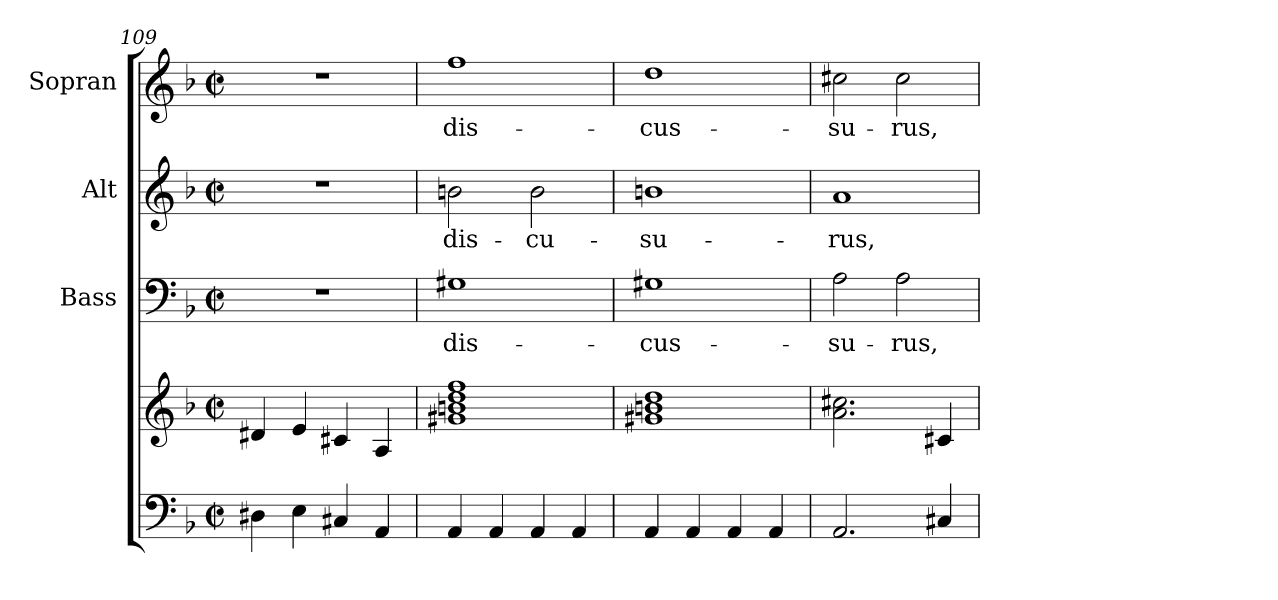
**kern	**kern	**kern	**text	**kern	**text	**kern	**text
*part4	*part4	*part3	*part3	*part2	*part2	*part1	*part1
*staff5	*staff4	*staff3	*staff3	*staff2	*staff2	*staff1	*staff1
*	*	*I"Bass	*	*I"Alt	*	*I"Sopran	*
*	*	*I'B.	*	*I'A.	*	*I'S.	*
*clefF4	*clefG2	*clefF4	*	*clefG2	*	*clefG2	*
*k[b-]	*k[b-]	*k[b-]	*	*k[b-]	*	*k[b-]	*
*F:	*F:	*F:	*	*F:	*	*F:	*
*M2/2	*M2/2	*M2/2	*	*M2/2	*	*M2/2	*
*met(c|)	*met(c|)	*met(c|)	*	*met(c|)	*	*met(c|)	*
=109	=109	=109	=109	=109	=109	=109	=109
4D#X\	4d#X/	1r	.	1r	.	1r	.
4E\	4e/	.	.	.	.	.	.
4C#X/	4c#X/	.	.	.	.	.	.
4AA/	4A/	.	.	.	.	.	.
=110	=110	=110	=110	=110	=110	=110	=110
!	!	!	!LO:LY:b	!	!LO:LY:b	!	!LO:LY:b
4AA/	1g#X 1bn 1dd 1ff	1G#X	dis-	2bn\	dis-	1ff	dis-
4AA/	.	.	.	.	.	.	.
!	!	!	!	!	!LO:LY:b	!	!
4AA/	.	.	.	2b\	-cu-	.	.
4AA/	.	.	.	.	.	.	.
=111	=111	=111	=111	=111	=111	=111	=111
!	!	!	!LO:LY:b	!	!LO:LY:b	!	!LO:LY:b
4AA/	1g#X 1bn 1dd	1G#X	-cus-	1bn	-su-	1dd	-cus-
4AA/	.	.	.	.	.	.	.
4AA/	.	.	.	.	.	.	.
4AA/	.	.	.	.	.	.	.
=112	=112	=112	=112	=112	=112	=112	=112
!	!	!	!LO:LY:b	!	!LO:LY:b	!	!LO:LY:b
2.AA/	2.a\ 2.cc#X\	2A\	-su-	1a	-rus,	2cc#X\	-su-
!	!	!	!LO:LY:b	!	!	!	!LO:LY:b
.	.	2A\	-rus,	.	.	2cc#\	-rus,
4C#X/	4c#X/	.	.	.	.	.	.
=	=	=	=	=	=	=	=
*-	*-	*-	*-	*-	*-	*-	*-
